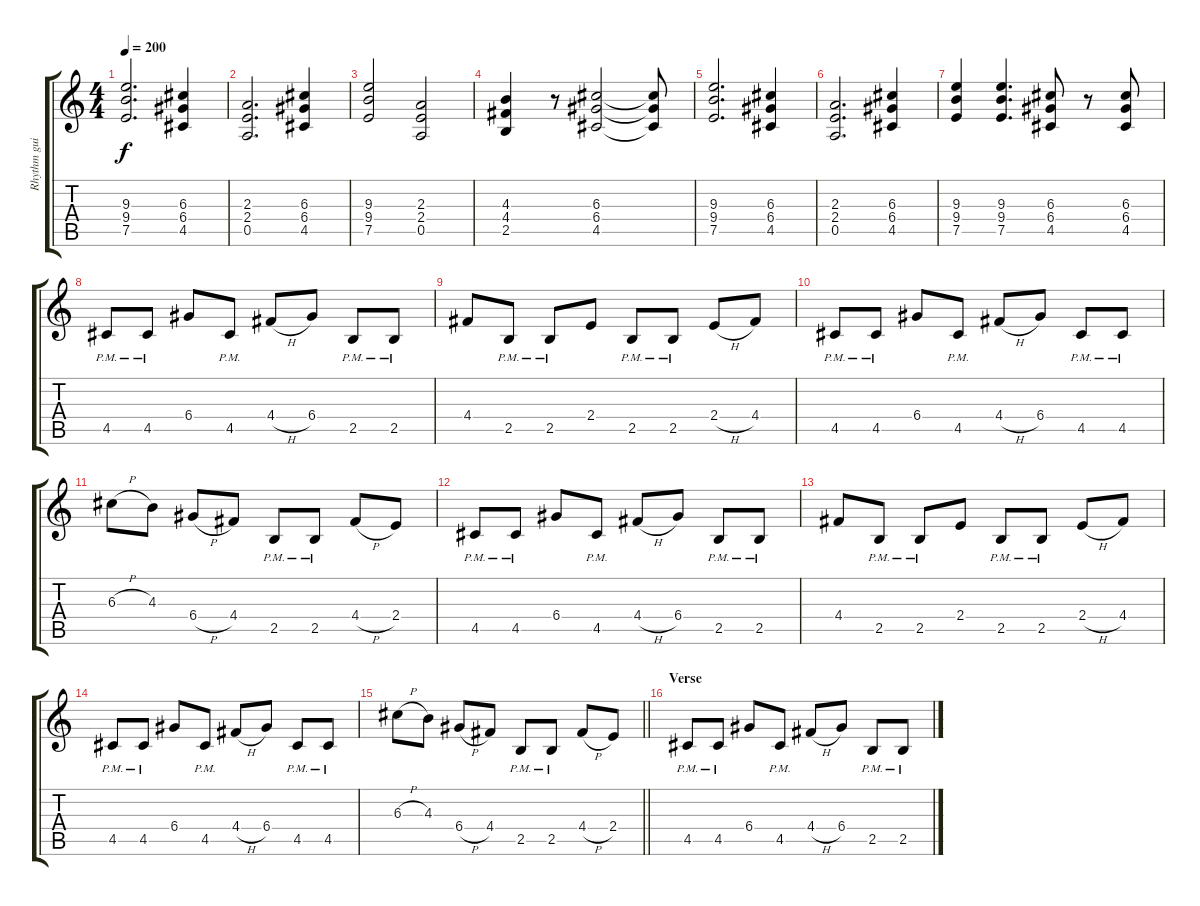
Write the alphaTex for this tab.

\track ("Rhythm guitar 2" "Rhythm gui") {instrument distortionguitar}
\staff {score tabs}
\tuning (E4 B3 G3 D3 A2 E2) {hide}
\ts (4 4)
\tempo 200
\clef g2
\ks c
(9.3 9.4 7.5).2{d dy f} (6.3 6.4 4.5).4 |
(2.3 2.4 0.5).2{d} (6.3 6.4 4.5).4 |
(9.3 9.4 7.5).2 (2.3 2.4 0.5).2 |
(4.3 4.4 2.5).4 r.8 (6.3 6.4 4.5).2 (6.3{t} 6.4{t} 4.5{t}).8 |
(9.3 9.4 7.5).2{d} (6.3 6.4 4.5).4 |
(2.3 2.4 0.5).2{d} (6.3 6.4 4.5).4 |
(9.3 9.4 7.5).4 (9.3 9.4 7.5).4{d} (6.3 6.4 4.5).8 r.8 (6.3 6.4 4.5).8 |
4.5{pm}.8 4.5{pm}.8 6.4.8 4.5{pm}.8 4.4{h}.8 6.4.8 2.5{pm}.8 2.5{pm}.8 |
4.4.8 2.5{pm}.8 2.5{pm}.8 2.4.8 2.5{pm}.8 2.5{pm}.8 2.4{h}.8 4.4.8 |
4.5{pm}.8 4.5{pm}.8 6.4.8 4.5{pm}.8 4.4{h}.8 6.4.8 4.5{pm}.8 4.5{pm}.8 |
6.3{h}.8 4.3.8 6.4{h}.8 4.4.8 2.5{pm}.8 2.5{pm}.8 4.4{h}.8 2.4.8 |
4.5{pm}.8 4.5{pm}.8 6.4.8 4.5{pm}.8 4.4{h}.8 6.4.8 2.5{pm}.8 2.5{pm}.8 |
4.4.8 2.5{pm}.8 2.5{pm}.8 2.4.8 2.5{pm}.8 2.5{pm}.8 2.4{h}.8 4.4.8 |
4.5{pm}.8 4.5{pm}.8 6.4.8 4.5{pm}.8 4.4{h}.8 6.4.8 4.5{pm}.8 4.5{pm}.8 |
\barLineRight lightlight
6.3{h}.8 4.3.8 6.4{h}.8 4.4.8 2.5{pm}.8 2.5{pm}.8 4.4{h}.8 2.4.8 |
\section ("" "Verse")
4.5{pm}.8 4.5{pm}.8 6.4.8 4.5{pm}.8 4.4{h}.8 6.4.8 2.5{pm}.8 2.5{pm}.8
